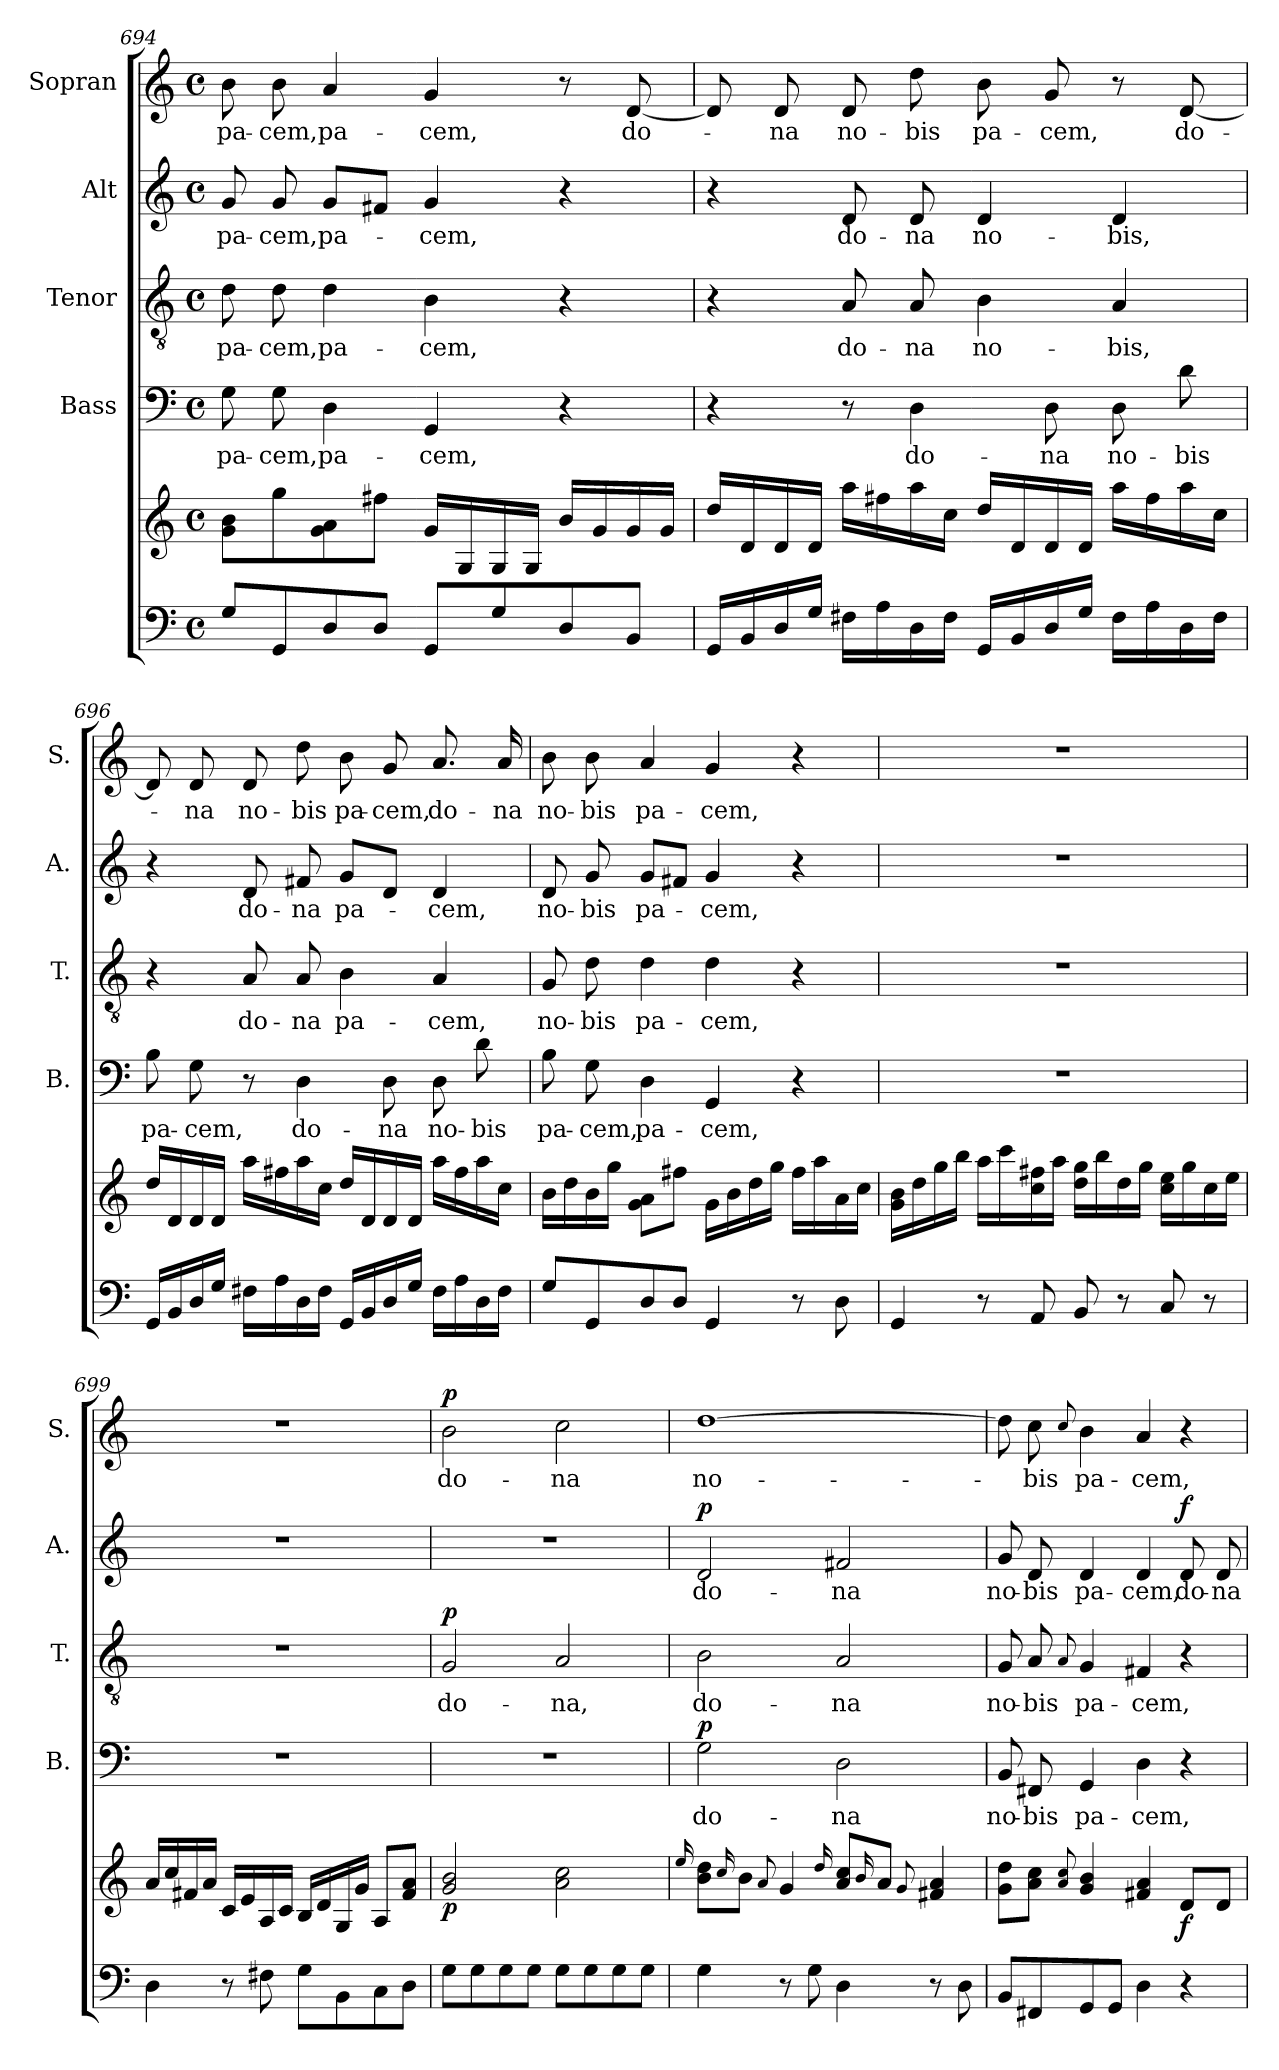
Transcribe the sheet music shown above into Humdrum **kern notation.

**kern	**kern	**dynam	**kern	**text	**dynam	**kern	**text	**dynam	**kern	**text	**dynam	**kern	**text	**dynam
*part5	*part5	*part5	*part4	*part4	*part4	*part3	*part3	*part3	*part2	*part2	*part2	*part1	*part1	*part1
*staff6	*staff5	*staff5/6	*staff4	*staff4	*staff4	*staff3	*staff3	*staff3	*staff2	*staff2	*staff2	*staff1	*staff1	*staff1
*	*	*	*I"Bass	*	*	*I"Tenor	*	*	*I"Alt	*	*	*I"Sopran	*	*
*	*	*	*I'B.	*	*	*I'T.	*	*	*I'A.	*	*	*I'S.	*	*
!!LO:LB:g=z
*clefF4	*clefG2	*	*clefF4	*	*	*clefGv2	*	*	*clefG2	*	*	*clefG2	*	*
*k[]	*k[]	*	*k[]	*	*	*k[]	*	*	*k[]	*	*	*k[]	*	*
*C:	*C:	*	*C:	*	*	*C:	*	*	*C:	*	*	*C:	*	*
*M4/4	*M4/4	*	*M4/4	*	*	*M4/4	*	*	*M4/4	*	*	*M4/4	*	*
*met(c)	*met(c)	*	*met(c)	*	*	*met(c)	*	*	*met(c)	*	*	*met(c)	*	*
=694	=694	=694	=694	=694	=694	=694	=694	=694	=694	=694	=694	=694	=694	=694
!	!	!	!	!LO:LY:b	!	!	!LO:LY:b	!	!	!LO:LY:b	!	!	!LO:LY:b	!
8G/L	8g\ 8b\L	.	8G\	pa-	.	8d\	pa-	.	8g/	pa-	.	8b\	pa-	.
!	!	!	!	!LO:LY:b	!	!	!LO:LY:b	!	!	!LO:LY:b	!	!	!LO:LY:b	!
8GG/	8gg\	.	8G\	-cem,	.	8d\	-cem,	.	8g/	-cem,	.	8b\	-cem,	.
!	!	!	!	!LO:LY:b	!	!	!LO:LY:b	!	!	!LO:LY:b	!	!	!LO:LY:b	!
8D/	8g\ 8a\	.	4D\	pa-	.	4d\	pa-	.	8g/L	pa-	.	4a/	pa-	.
8D/J	8ff#X\J	.	.	.	.	.	.	.	8f#X/J	.	.	.	.	.
!	!	!	!	!LO:LY:b	!	!	!LO:LY:b	!	!	!LO:LY:b	!	!	!LO:LY:b	!
8GG/L	16g/LL	.	4GG/	-cem,	.	4B\	-cem,	.	4g/	-cem,	.	4g/	-cem,	.
.	16G/	.	.	.	.	.	.	.	.	.	.	.	.	.
8G/	16G/	.	.	.	.	.	.	.	.	.	.	.	.	.
.	16G/JJ	.	.	.	.	.	.	.	.	.	.	.	.	.
8D/	16b/LL	.	4r	.	.	4r	.	.	4r	.	.	8r	.	.
.	16g/	.	.	.	.	.	.	.	.	.	.	.	.	.
!	!	!	!	!	!	!	!	!	!	!	!	!	!LO:LY:b	!
8BB/J	16g/	.	.	.	.	.	.	.	.	.	.	[8d/	do-	.
.	16g/JJ	.	.	.	.	.	.	.	.	.	.	.	.	.
=695	=695	=695	=695	=695	=695	=695	=695	=695	=695	=695	=695	=695	=695	=695
16GG/LL	16dd/LL	.	4r	.	.	4r	.	.	4r	.	.	8d/]	.	.
16BB/	16d/	.	.	.	.	.	.	.	.	.	.	.	.	.
!	!	!	!	!	!	!	!	!	!	!	!	!	!LO:LY:b	!
16D/	16d/	.	.	.	.	.	.	.	.	.	.	8d/	-na	.
16G/JJ	16d/JJ	.	.	.	.	.	.	.	.	.	.	.	.	.
!	!	!	!	!	!	!	!LO:LY:b	!	!	!LO:LY:b	!	!	!LO:LY:b	!
16F#X\LL	16aa\LL	.	8r	.	.	8A/	do-	.	8d/	do-	.	8d/	no-	.
16A\	16ff#X\	.	.	.	.	.	.	.	.	.	.	.	.	.
!	!	!	!	!LO:LY:b	!	!	!LO:LY:b	!	!	!LO:LY:b	!	!	!LO:LY:b	!
16D\	16aa\	.	4D\	do-	.	8A/	-na	.	8d/	-na	.	8dd\	-bis	.
16F#\JJ	16cc\JJ	.	.	.	.	.	.	.	.	.	.	.	.	.
!	!	!	!	!	!	!	!LO:LY:b	!	!	!LO:LY:b	!	!	!LO:LY:b	!
16GG/LL	16dd/LL	.	.	.	.	4B\	no-	.	4d/	no-	.	8b\	pa-	.
16BB/	16d/	.	.	.	.	.	.	.	.	.	.	.	.	.
!	!	!	!	!LO:LY:b	!	!	!	!	!	!	!	!	!LO:LY:b	!
16D/	16d/	.	8D\	-na	.	.	.	.	.	.	.	8g/	-cem,	.
16G/JJ	16d/JJ	.	.	.	.	.	.	.	.	.	.	.	.	.
!	!	!	!	!LO:LY:b	!	!	!LO:LY:b	!	!	!LO:LY:b	!	!	!	!
16F#\LL	16aa\LL	.	8D\	no-	.	4A/	-bis,	.	4d/	-bis,	.	8r	.	.
16A\	16ff#\	.	.	.	.	.	.	.	.	.	.	.	.	.
!	!	!	!	!LO:LY:b	!	!	!	!	!	!	!	!	!LO:LY:b	!
16D\	16aa\	.	8d\	-bis	.	.	.	.	.	.	.	[8d/	do-	.
16F#\JJ	16cc\JJ	.	.	.	.	.	.	.	.	.	.	.	.	.
=696	=696	=696	=696	=696	=696	=696	=696	=696	=696	=696	=696	=696	=696	=696
!	!	!	!	!LO:LY:b	!	!	!	!	!	!	!	!	!	!
16GG/LL	16dd/LL	.	8B\	pa-	.	4r	.	.	4r	.	.	8d/]	.	.
16BB/	16d/	.	.	.	.	.	.	.	.	.	.	.	.	.
!	!	!	!	!LO:LY:b	!	!	!	!	!	!	!	!	!LO:LY:b	!
16D/	16d/	.	8G\	-cem,	.	.	.	.	.	.	.	8d/	-na	.
16G/JJ	16d/JJ	.	.	.	.	.	.	.	.	.	.	.	.	.
!	!	!	!	!	!	!	!LO:LY:b	!	!	!LO:LY:b	!	!	!LO:LY:b	!
16F#X\LL	16aa\LL	.	8r	.	.	8A/	do-	.	8d/	do-	.	8d/	no-	.
16A\	16ff#X\	.	.	.	.	.	.	.	.	.	.	.	.	.
!	!	!	!	!LO:LY:b	!	!	!LO:LY:b	!	!	!LO:LY:b	!	!	!LO:LY:b	!
16D\	16aa\	.	4D\	do-	.	8A/	-na	.	8f#X/	-na	.	8dd\	-bis	.
16F#\JJ	16cc\JJ	.	.	.	.	.	.	.	.	.	.	.	.	.
!	!	!	!	!	!	!	!LO:LY:b	!	!	!LO:LY:b	!	!	!LO:LY:b	!
16GG/LL	16dd/LL	.	.	.	.	4B\	pa-	.	8g/L	pa-	.	8b\	pa-	.
16BB/	16d/	.	.	.	.	.	.	.	.	.	.	.	.	.
!	!	!	!	!LO:LY:b	!	!	!	!	!	!	!	!	!LO:LY:b	!
16D/	16d/	.	8D\	-na	.	.	.	.	8d/J	.	.	8g/	-cem,	.
16G/JJ	16d/JJ	.	.	.	.	.	.	.	.	.	.	.	.	.
!	!	!	!	!LO:LY:b	!	!	!LO:LY:b	!	!	!LO:LY:b	!	!	!LO:LY:b	!
16F#\LL	16aa\LL	.	8D\	no-	.	4A/	-cem,	.	4d/	-cem,	.	8.a/	do-	.
16A\	16ff#\	.	.	.	.	.	.	.	.	.	.	.	.	.
!	!	!	!	!LO:LY:b	!	!	!	!	!	!	!	!	!	!
16D\	16aa\	.	8d\	-bis	.	.	.	.	.	.	.	.	.	.
!	!	!	!	!	!	!	!	!	!	!	!	!	!LO:LY:b	!
16F#\JJ	16cc\JJ	.	.	.	.	.	.	.	.	.	.	16a/	-na	.
!!LO:PB:g=z
=697	=697	=697	=697	=697	=697	=697	=697	=697	=697	=697	=697	=697	=697	=697
!	!	!	!	!LO:LY:b	!	!	!LO:LY:b	!	!	!LO:LY:b	!	!	!LO:LY:b	!
8G/L	16b\LL	.	8B\	pa-	.	8G/	no-	.	8d/	no-	.	8b\	no-	.
.	16dd\	.	.	.	.	.	.	.	.	.	.	.	.	.
!	!	!	!	!LO:LY:b	!	!	!LO:LY:b	!	!	!LO:LY:b	!	!	!LO:LY:b	!
8GG/	16b\	.	8G\	-cem,	.	8d\	-bis	.	8g/	-bis	.	8b\	-bis	.
.	16gg\JJ	.	.	.	.	.	.	.	.	.	.	.	.	.
!	!	!	!	!LO:LY:b	!	!	!LO:LY:b	!	!	!LO:LY:b	!	!	!LO:LY:b	!
8D/	8g\ 8a\L	.	4D\	pa-	.	4d\	pa-	.	8g/L	pa-	.	4a/	pa-	.
8D/J	8ff#X\J	.	.	.	.	.	.	.	8f#X/J	.	.	.	.	.
!	!	!	!	!LO:LY:b	!	!	!LO:LY:b	!	!	!LO:LY:b	!	!	!LO:LY:b	!
4GG/	16g\LL	.	4GG/	-cem,	.	4d\	-cem,	.	4g/	-cem,	.	4g/	-cem,	.
.	16b\	.	.	.	.	.	.	.	.	.	.	.	.	.
.	16dd\	.	.	.	.	.	.	.	.	.	.	.	.	.
.	16gg\JJ	.	.	.	.	.	.	.	.	.	.	.	.	.
8r	16ff#\LL	.	4r	.	.	4r	.	.	4r	.	.	4r	.	.
.	16aa\	.	.	.	.	.	.	.	.	.	.	.	.	.
8D\	16a\	.	.	.	.	.	.	.	.	.	.	.	.	.
.	16cc\JJ	.	.	.	.	.	.	.	.	.	.	.	.	.
=698	=698	=698	=698	=698	=698	=698	=698	=698	=698	=698	=698	=698	=698	=698
4GG/	16g\ 16b\LL	.	1r	.	.	1r	.	.	1r	.	.	1r	.	.
.	16dd\	.	.	.	.	.	.	.	.	.	.	.	.	.
.	16gg\	.	.	.	.	.	.	.	.	.	.	.	.	.
.	16bb\JJ	.	.	.	.	.	.	.	.	.	.	.	.	.
8r	16aa\LL	.	.	.	.	.	.	.	.	.	.	.	.	.
.	16ccc\	.	.	.	.	.	.	.	.	.	.	.	.	.
8AA/	16cc\ 16ff#X\	.	.	.	.	.	.	.	.	.	.	.	.	.
.	16aa\JJ	.	.	.	.	.	.	.	.	.	.	.	.	.
8BB/	16dd\ 16gg\LL	.	.	.	.	.	.	.	.	.	.	.	.	.
.	16bb\	.	.	.	.	.	.	.	.	.	.	.	.	.
8r	16dd\	.	.	.	.	.	.	.	.	.	.	.	.	.
.	16gg\JJ	.	.	.	.	.	.	.	.	.	.	.	.	.
8C/	16cc\ 16ee\LL	.	.	.	.	.	.	.	.	.	.	.	.	.
.	16gg\	.	.	.	.	.	.	.	.	.	.	.	.	.
8r	16cc\	.	.	.	.	.	.	.	.	.	.	.	.	.
.	16ee\JJ	.	.	.	.	.	.	.	.	.	.	.	.	.
=699	=699	=699	=699	=699	=699	=699	=699	=699	=699	=699	=699	=699	=699	=699
4D\	16a/LL	.	1r	.	.	1r	.	.	1r	.	.	1r	.	.
.	16cc/	.	.	.	.	.	.	.	.	.	.	.	.	.
.	16f#X/	.	.	.	.	.	.	.	.	.	.	.	.	.
.	16a/JJ	.	.	.	.	.	.	.	.	.	.	.	.	.
8r	16c/LL	.	.	.	.	.	.	.	.	.	.	.	.	.
.	16e/	.	.	.	.	.	.	.	.	.	.	.	.	.
8F#X\	16A/	.	.	.	.	.	.	.	.	.	.	.	.	.
.	16c/JJ	.	.	.	.	.	.	.	.	.	.	.	.	.
8G\L	16B/LL	.	.	.	.	.	.	.	.	.	.	.	.	.
.	16d/	.	.	.	.	.	.	.	.	.	.	.	.	.
8BB\	16G/	.	.	.	.	.	.	.	.	.	.	.	.	.
.	16g/JJ	.	.	.	.	.	.	.	.	.	.	.	.	.
8C\	8A/L	.	.	.	.	.	.	.	.	.	.	.	.	.
8D\J	8f#/ 8a/J	.	.	.	.	.	.	.	.	.	.	.	.	.
!!LO:LB:g=z
=700	=700	=700	=700	=700	=700	=700	=700	=700	=700	=700	=700	=700	=700	=700
!	!	!LO:DY:b	!	!	!	!	!LO:LY:b	!LO:DY:a	!	!	!	!	!LO:LY:b	!LO:DY:a
8G\L	2g/ 2b/	p	1r	.	.	2G/	do-	p	1r	.	.	2b\	do-	p
8G\	.	.	.	.	.	.	.	.	.	.	.	.	.	.
8G\	.	.	.	.	.	.	.	.	.	.	.	.	.	.
8G\J	.	.	.	.	.	.	.	.	.	.	.	.	.	.
!	!	!	!	!	!	!	!LO:LY:b	!	!	!	!	!	!LO:LY:b	!
8G\L	2a\ 2cc\	.	.	.	.	2A/	-na,	.	.	.	.	2cc\	-na	.
8G\	.	.	.	.	.	.	.	.	.	.	.	.	.	.
8G\	.	.	.	.	.	.	.	.	.	.	.	.	.	.
8G\J	.	.	.	.	.	.	.	.	.	.	.	.	.	.
=701	=701	=701	=701	=701	=701	=701	=701	=701	=701	=701	=701	=701	=701	=701
.	16qqee/	.	.	.	.	.	.	.	.	.	.	.	.	.
!	!	!	!	!LO:LY:b	!LO:DY:a	!	!LO:LY:b	!	!	!LO:LY:b	!LO:DY:a	!	!LO:LY:b	!
4G\	8b\ 8dd\L	.	2G\	do-	p	2B\	do-	.	2d/	do-	p	[1dd	no-	.
.	16qqcc/	.	.	.	.	.	.	.	.	.	.	.	.	.
.	8b\J	.	.	.	.	.	.	.	.	.	.	.	.	.
.	8qqa/	.	.	.	.	.	.	.	.	.	.	.	.	.
8r	4g/	.	.	.	.	.	.	.	.	.	.	.	.	.
8G\	.	.	.	.	.	.	.	.	.	.	.	.	.	.
.	16qqdd/	.	.	.	.	.	.	.	.	.	.	.	.	.
!	!	!	!	!LO:LY:b	!	!	!LO:LY:b	!	!	!LO:LY:b	!	!	!	!
4D\	8a/ 8cc/L	.	2D\	-na	.	2A/	-na	.	2f#X/	-na	.	.	.	.
.	16qqb/	.	.	.	.	.	.	.	.	.	.	.	.	.
.	8a/J	.	.	.	.	.	.	.	.	.	.	.	.	.
.	8qqg/	.	.	.	.	.	.	.	.	.	.	.	.	.
8r	4f#X/ 4a/	.	.	.	.	.	.	.	.	.	.	.	.	.
8D\	.	.	.	.	.	.	.	.	.	.	.	.	.	.
=702	=702	=702	=702	=702	=702	=702	=702	=702	=702	=702	=702	=702	=702	=702
!	!	!	!	!LO:LY:b	!	!	!LO:LY:b	!	!	!LO:LY:b	!	!	!	!
8BB/L	8g\ 8dd\L	.	8BB/	no-	.	8G/	no-	.	8g/	no-	.	8dd\]	.	.
!	!	!	!	!LO:LY:b	!	!	!LO:LY:b	!	!	!LO:LY:b	!	!	!LO:LY:b	!
8FF#X/	8a\ 8cc\J	.	8FF#X/	-bis	.	8A/	-bis	.	8d/	-bis	.	8cc\	-bis	.
.	8qqa/ 8qqcc/	.	.	.	.	8qqA/	.	.	.	.	.	8qqcc/	.	.
!	!	!	!	!LO:LY:b	!	!	!LO:LY:b	!	!	!LO:LY:b	!	!	!LO:LY:b	!
8GG/	4g/ 4b/	.	4GG/	pa-	.	4G/	pa-	.	4d/	pa-	.	4b\	pa-	.
8GG/J	.	.	.	.	.	.	.	.	.	.	.	.	.	.
!	!	!	!	!LO:LY:b	!	!	!LO:LY:b	!	!	!LO:LY:b	!	!	!LO:LY:b	!
4D\	4f#X/ 4a/	.	4D\	-cem,	.	4F#X/	-cem,	.	4d/	-cem,	.	4a/	-cem,	.
!	!	!LO:DY:b	!	!	!	!	!	!	!	!LO:LY:b	!LO:DY:a	!	!	!
4r	8d/L	f	4r	.	.	4r	.	.	8d/	do-	f	4r	.	.
!	!	!	!	!	!	!	!	!	!	!LO:LY:b	!	!	!	!
.	8d/J	.	.	.	.	.	.	.	8d/	-na	.	.	.	.
=	=	=	=	=	=	=	=	=	=	=	=	=	=	=
*-	*-	*-	*-	*-	*-	*-	*-	*-	*-	*-	*-	*-	*-	*-
